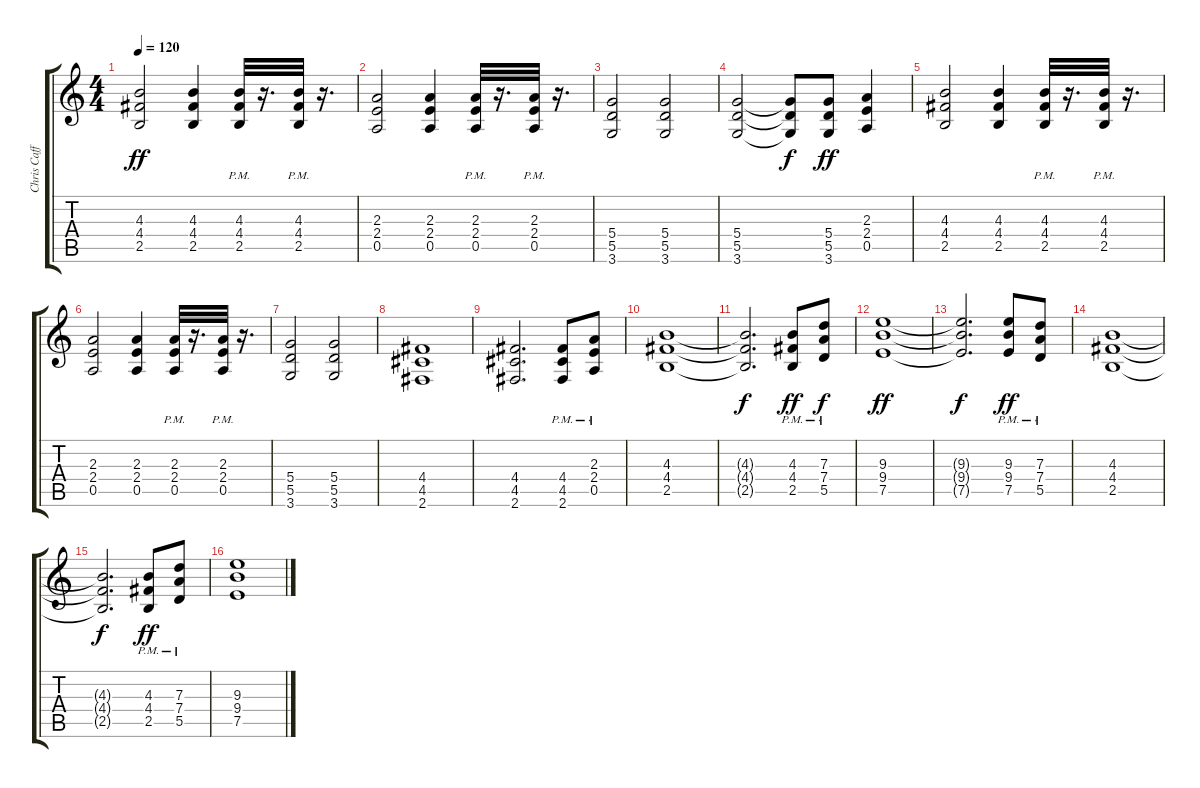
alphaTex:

\track ("Chris Caffery" "Chris Caff") {instrument distortionguitar}
\staff {score tabs}
\tuning (E4 B3 G3 D3 A2 E2) {hide}
\ts (4 4)
\tempo 120
\clef g2
\ks c
(4.3 4.4 2.5).2{dy ff} (4.3 4.4 2.5).4 (4.3{pm} 4.4{pm} 2.5{pm}).32 r.16{d} (4.3{pm} 4.4{pm} 2.5{pm}).32 r.16{d} |
(2.3 2.4 0.5).2 (2.3 2.4 0.5).4 (2.3{pm} 2.4{pm} 0.5{pm}).32 r.16{d} (2.3{pm} 2.4{pm} 0.5{pm}).32 r.16{d} |
(5.4 5.5 3.6).2 (5.4 5.5 3.6).2 |
(5.4 5.5 3.6).2 (5.4{t} 5.5{t} 3.6{t}).8{dy f} (5.4 5.5 3.6).8{dy ff} (2.3 2.4 0.5).4 |
(4.3 4.4 2.5).2 (4.3 4.4 2.5).4 (4.3{pm} 4.4{pm} 2.5{pm}).32 r.16{d} (4.3{pm} 4.4{pm} 2.5{pm}).32 r.16{d} |
(2.3 2.4 0.5).2 (2.3 2.4 0.5).4 (2.3{pm} 2.4{pm} 0.5{pm}).32 r.16{d} (2.3{pm} 2.4{pm} 0.5{pm}).32 r.16{d} |
(5.4 5.5 3.6).2 (5.4 5.5 3.6).2 |
(4.4 4.5 2.6).1 |
(4.4 4.5 2.6).2{d} (4.4{pm} 4.5{pm} 2.6{pm}).8 (2.3{pm} 2.4{pm} 0.5{pm}).8 |
(4.3 4.4 2.5).1 |
(4.3{t} 4.4{t} 2.5{t}).2{d dy f} (4.3{pm} 4.4{pm} 2.5{pm}).8{dy ff} (7.3{pm} 7.4{pm} 5.5{pm}).8{dy f} |
(9.3 9.4 7.5).1{dy ff} |
(9.3{t} 9.4{t} 7.5{t}).2{d dy f} (9.3{pm} 9.4{pm} 7.5{pm}).8{dy ff} (7.3{pm} 7.4{pm} 5.5{pm}).8 |
(4.3 4.4 2.5).1 |
(4.3{t} 4.4{t} 2.5{t}).2{d dy f} (4.3{pm} 4.4{pm} 2.5{pm}).8{dy ff} (7.3{pm} 7.4{pm} 5.5{pm}).8 |
(9.3 9.4 7.5).1
